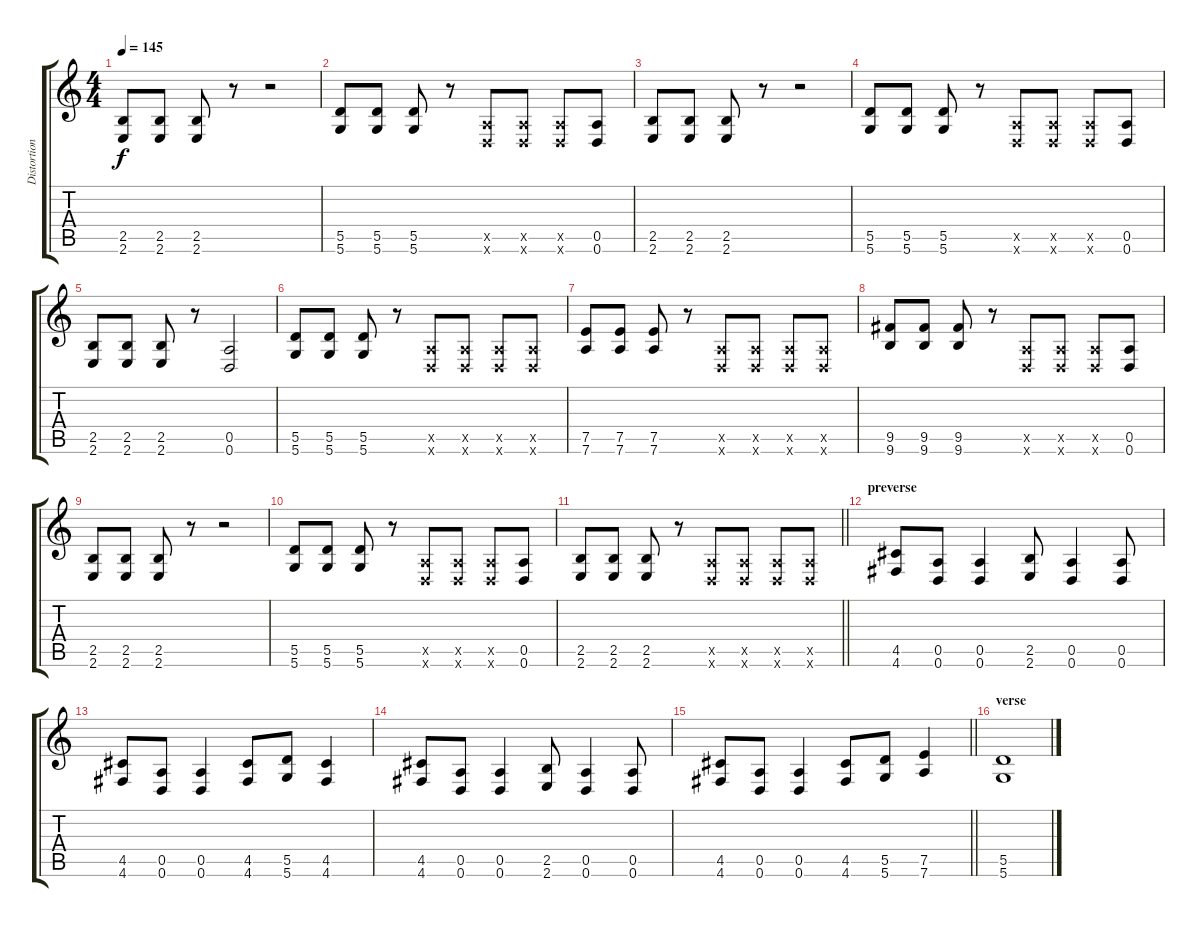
\track ("Distortion Gutar" "Distortion") {instrument distortionguitar}
\staff {score tabs}
\tuning (E4 B3 G3 D3 A2 D2) {hide}
\ts (4 4)
\tempo 145
\clef g2
\ks c
(2.5 2.6).8{dy f} (2.5 2.6).8 (2.5 2.6).8 r.8 r.2 |
(5.5 5.6).8 (5.5 5.6).8 (5.5 5.6).8 r.8 (0.5{x} 0.6{x}).8 (0.5{x} 0.6{x}).8 (0.5{x} 0.6{x}).8 (0.5 0.6).8 |
(2.5 2.6).8 (2.5 2.6).8 (2.5 2.6).8 r.8 r.2 |
(5.5 5.6).8 (5.5 5.6).8 (5.5 5.6).8 r.8 (0.5{x} 0.6{x}).8 (0.5{x} 0.6{x}).8 (0.5{x} 0.6{x}).8 (0.5 0.6).8 |
(2.5 2.6).8 (2.5 2.6).8 (2.5 2.6).8 r.8 (0.5 0.6).2 |
(5.5 5.6).8 (5.5 5.6).8 (5.5 5.6).8 r.8 (0.5{x} 0.6{x}).8 (0.5{x} 0.6{x}).8 (0.5{x} 0.6{x}).8 (0.5{x} 0.6{x}).8 |
(7.5 7.6).8 (7.5 7.6).8 (7.5 7.6).8 r.8 (0.5{x} 0.6{x}).8 (0.5{x} 0.6{x}).8 (0.5{x} 0.6{x}).8 (0.5{x} 0.6{x}).8 |
(9.5 9.6).8 (9.5 9.6).8 (9.5 9.6).8 r.8 (0.5{x} 0.6{x}).8 (0.5{x} 0.6{x}).8 (0.5{x} 0.6{x}).8 (0.5 0.6).8 |
(2.5 2.6).8 (2.5 2.6).8 (2.5 2.6).8 r.8 r.2 |
(5.5 5.6).8 (5.5 5.6).8 (5.5 5.6).8 r.8 (0.5{x} 0.6{x}).8 (0.5{x} 0.6{x}).8 (0.5{x} 0.6{x}).8 (0.5 0.6).8 |
\barLineRight lightlight
(2.5 2.6).8 (2.5 2.6).8 (2.5 2.6).8 r.8 (0.5{x} 0.6{x}).8 (0.5{x} 0.6{x}).8 (0.5{x} 0.6{x}).8 (0.5{x} 0.6{x}).8 |
\section ("" "preverse")
(4.5 4.6).8 (0.5 0.6).8 (0.5 0.6).4 (2.5 2.6).8 (0.5 0.6).4 (0.5 0.6).8 |
(4.5 4.6).8 (0.5 0.6).8 (0.5 0.6).4 (4.5 4.6).8 (5.5 5.6).8 (4.5 4.6).4 |
(4.5 4.6).8 (0.5 0.6).8 (0.5 0.6).4 (2.5 2.6).8 (0.5 0.6).4 (0.5 0.6).8 |
\barLineRight lightlight
(4.5 4.6).8 (0.5 0.6).8 (0.5 0.6).4 (4.5 4.6).8 (5.5 5.6).8 (7.5 7.6).4 |
\section ("" "verse")
(5.5 5.6).1
